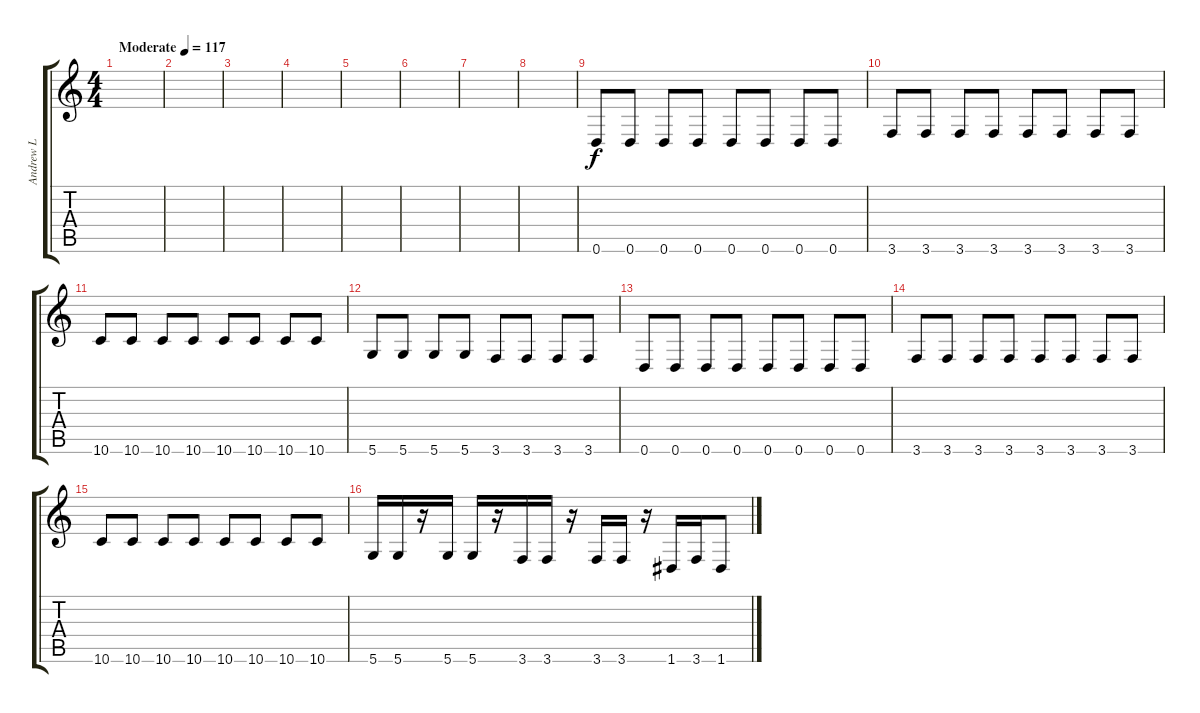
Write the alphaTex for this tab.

\track ("Andrew L" "Andrew L") {instrument slapbass2}
\staff {score tabs}
\tuning (E4 B3 G3 D3 A2 D2) {hide}
\ts (4 4)
\tempo (117 "Moderate")
\clef g2
\ks c
|
|
|
|
|
|
|
|
0.6.8 0.6.8 0.6.8 0.6.8 0.6.8 0.6.8 0.6.8 0.6.8 |
3.6.8 3.6.8 3.6.8 3.6.8 3.6.8 3.6.8 3.6.8 3.6.8 |
10.6.8 10.6.8 10.6.8 10.6.8 10.6.8 10.6.8 10.6.8 10.6.8 |
5.6.8 5.6.8 5.6.8 5.6.8 3.6.8 3.6.8 3.6.8 3.6.8 |
0.6.8 0.6.8 0.6.8 0.6.8 0.6.8 0.6.8 0.6.8 0.6.8 |
3.6.8 3.6.8 3.6.8 3.6.8 3.6.8 3.6.8 3.6.8 3.6.8 |
10.6.8 10.6.8 10.6.8 10.6.8 10.6.8 10.6.8 10.6.8 10.6.8 |
5.6.16 5.6.16 r.16 5.6.16 5.6.16 r.16 3.6.16 3.6.16 r.16 3.6.16 3.6.16 r.16 1.6.16 3.6.16 1.6.8
